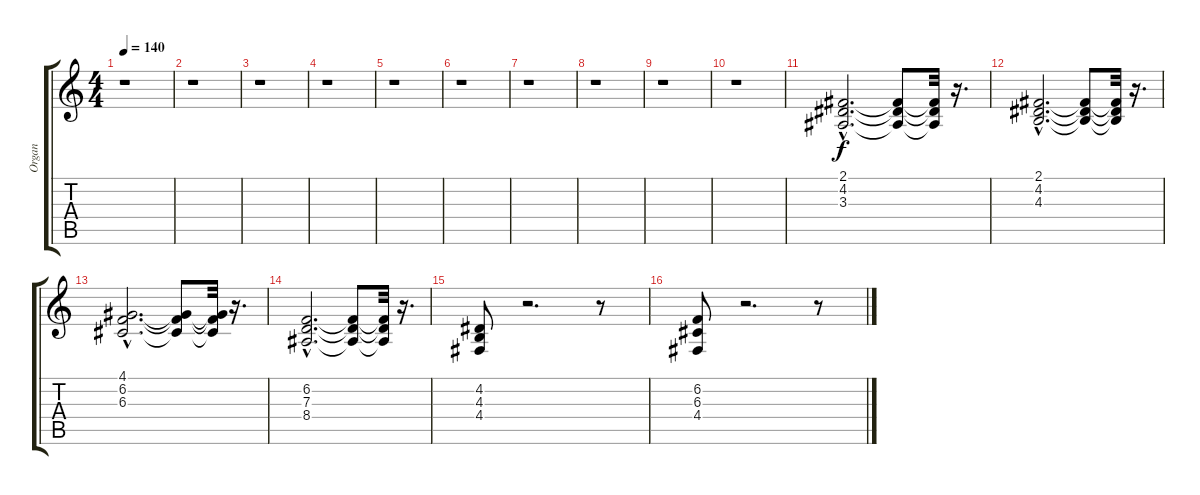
\track ("Organ" "Organ") {instrument reedorgan}
\staff {score tabs}
\tuning (E4 B3 G3 D3 A2 E2) {hide}
\ts (4 4)
\tempo 140
\clef g2
\ks c
r.1{dy f} |
r.1 |
r.1 |
r.1 |
r.1 |
r.1 |
r.1 |
r.1 |
r.1 |
r.1 |
(2.1{hac} 4.2{hac} 3.3{hac}).2{d volume 8} (2.1{t} 4.2{t} 3.3{t}).8 (2.1{t} 4.2{t} 3.3{t}).32 r.16{d} |
(2.1{hac} 4.2{hac} 4.3{hac}).2{d} (2.1{t} 4.2{t} 4.3{t}).8 (2.1{t} 4.2{t} 4.3{t}).32 r.16{d} |
(4.1{hac} 6.2{hac} 6.3{hac}).2{d} (4.1{t} 6.2{t} 6.3{t}).8 (4.1{t} 6.2{t} 6.3{t}).32 r.16{d} |
(6.2{hac} 7.3{hac} 8.4{hac}).2{d} (6.2{t} 7.3{t} 8.4{t}).8 (6.2{t} 7.3{t} 8.4{t}).32 r.16{d} |
(4.2 4.3 4.4).8 r.2{d} r.8 |
(6.2 6.3 4.4).8 r.2{d} r.8
